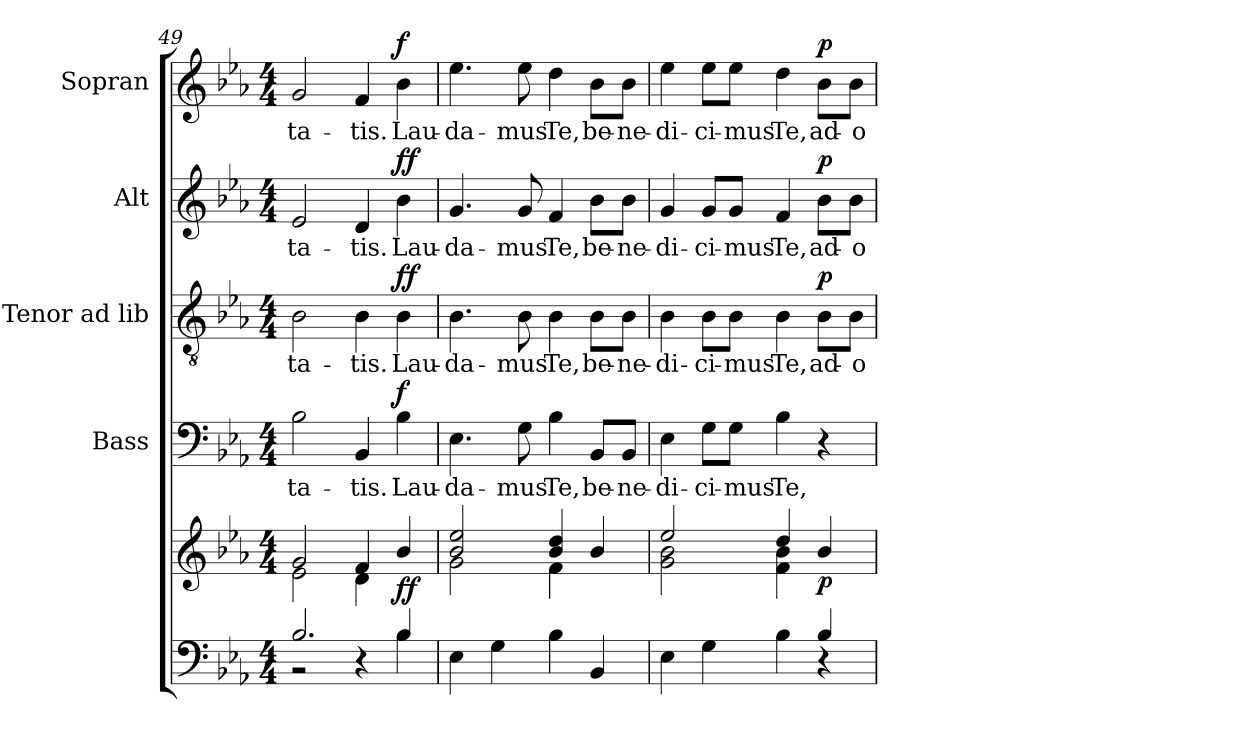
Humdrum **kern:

**kern	**kern	**dynam	**kern	**text	**dynam	**kern	**text	**dynam	**kern	**text	**dynam	**kern	**text	**dynam
*part5	*part5	*part5	*part4	*part4	*part4	*part3	*part3	*part3	*part2	*part2	*part2	*part1	*part1	*part1
*staff6	*staff5	*staff5/6	*staff4	*staff4	*staff4	*staff3	*staff3	*staff3	*staff2	*staff2	*staff2	*staff1	*staff1	*staff1
*	*	*	*I"Bass	*	*	*I"Tenor ad lib	*	*	*I"Alt	*	*	*I"Sopran	*	*
*	*	*	*I'B	*	*	*I'T	*	*	*I'A	*	*	*I'S	*	*
*clefF4	*clefG2	*	*clefF4	*	*	*clefGv2	*	*	*clefG2	*	*	*clefG2	*	*
*k[b-e-a-]	*k[b-e-a-]	*	*k[b-e-a-]	*	*	*k[b-e-a-]	*	*	*k[b-e-a-]	*	*	*k[b-e-a-]	*	*
*E-:	*E-:	*	*E-:	*	*	*E-:	*	*	*E-:	*	*	*E-:	*	*
*M4/4	*M4/4	*	*M4/4	*	*	*M4/4	*	*	*M4/4	*	*	*M4/4	*	*
=49	=49	=49	=49	=49	=49	=49	=49	=49	=49	=49	=49	=49	=49	=49
*^	*^	*	*	*	*	*	*	*	*	*	*	*	*	*
!	!	!	!	!	!	!LO:LY:b	!	!	!LO:LY:b	!	!	!LO:LY:b	!	!	!LO:LY:b	!
2.B-/	2rBB	2g/	2e-\	.	2B-\	-ta-	.	2B-\	-ta-	.	2e-/	-ta-	.	2g/	-ta-	.
!	!	!	!	!	!	!LO:LY:b	!	!	!LO:LY:b	!	!	!LO:LY:b	!	!	!LO:LY:b	!
.	4rC	4f/	4d\	.	4BB-/	-tis.	.	4B-\	-tis.	.	4d/	-tis.	.	4f/	-tis.	.
!	!	!	!	!LO:DY:b	!	!LO:LY:b	!LO:DY:a	!	!LO:LY:b	!LO:DY:a	!	!LO:LY:b	!LO:DY:a	!	!LO:LY:b	!LO:DY:a
4B-/	4B-\	4b-/	4ryy	ff	4B-\	Lau-	f	4B-\	Lau-	ff	4b-\	Lau-	ff	4b-\	Lau-	f
=50	=50	=50	=50	=50	=50	=50	=50	=50	=50	=50	=50	=50	=50	=50	=50	=50
!	!	!	!	!	!	!LO:LY:b	!	!	!LO:LY:b	!	!	!LO:LY:b	!	!	!LO:LY:b	!
*v	*v	*	*	*	*	*	*	*	*	*	*	*	*	*	*	*
4E-\	2b-/ 2ee-/	2g\	.	4.E-\	-da-	.	4.B-\	-da-	.	4.g/	-da-	.	4.ee-\	-da-	.
4G\	.	.	.	.	.	.	.	.	.	.	.	.	.	.	.
!	!	!	!	!	!LO:LY:b	!	!	!LO:LY:b	!	!	!LO:LY:b	!	!	!LO:LY:b	!
.	.	.	.	8G\	-mus	.	8B-\	-mus	.	8g/	-mus	.	8ee-\	-mus	.
!	!	!	!	!	!LO:LY:b	!	!	!LO:LY:b	!	!	!LO:LY:b	!	!	!LO:LY:b	!
4B-\	4b-/ 4dd/	4f\	.	4B-\	Te,	.	4B-\	Te,	.	4f/	Te,	.	4dd\	Te,	.
!	!	!	!	!	!LO:LY:b	!	!	!LO:LY:b	!	!	!LO:LY:b	!	!	!LO:LY:b	!
4BB-/	4b-/	4ryy	.	8BB-/L	be-	.	8B-\L	be-	.	8b-\L	be-	.	8b-\L	be-	.
!	!	!	!	!	!LO:LY:b	!	!	!LO:LY:b	!	!	!LO:LY:b	!	!	!LO:LY:b	!
.	.	.	.	8BB-/J	-ne-	.	8B-\J	-ne-	.	8b-\J	-ne-	.	8b-\J	-ne-	.
=51	=51	=51	=51	=51	=51	=51	=51	=51	=51	=51	=51	=51	=51	=51	=51
*^	*	*	*	*	*	*	*	*	*	*	*	*	*	*	*
!	!	!	!	!	!	!LO:LY:b	!	!	!LO:LY:b	!	!	!LO:LY:b	!	!	!LO:LY:b	!
4E-\	2.ryy	2ee-/	2g\ 2b-\	.	4E-\	-di-	.	4B-\	-di-	.	4g/	-di-	.	4ee-\	-di-	.
!	!	!	!	!	!	!LO:LY:b	!	!	!LO:LY:b	!	!	!LO:LY:b	!	!	!LO:LY:b	!
4G\	.	.	.	.	8G\L	-ci-	.	8B-\L	-ci-	.	8g/L	-ci-	.	8ee-\L	-ci-	.
!	!	!	!	!	!	!LO:LY:b	!	!	!LO:LY:b	!	!	!LO:LY:b	!	!	!LO:LY:b	!
.	.	.	.	.	8G\J	-mus	.	8B-\J	-mus	.	8g/J	-mus	.	8ee-\J	-mus	.
!	!	!	!	!	!	!LO:LY:b	!	!	!LO:LY:b	!	!	!LO:LY:b	!	!	!LO:LY:b	!
4B-\	.	4dd/	4f\ 4b-\	.	4B-\	Te,	.	4B-\	Te,	.	4f/	Te,	.	4dd\	Te,	.
!	!	!	!	!LO:DY:b	!	!	!	!	!LO:LY:b	!LO:DY:a	!	!LO:LY:b	!LO:DY:a	!	!LO:LY:b	!LO:DY:a
4B-/	4rC	4b-/	4ryy	p	4r	.	.	8B-\L	ad-	p	8b-\L	ad-	p	8b-\L	ad-	p
!	!	!	!	!	!	!	!	!	!LO:LY:b	!	!	!LO:LY:b	!	!	!LO:LY:b	!
.	.	.	.	.	.	.	.	8B-\J	-o-	.	8b-\J	-o-	.	8b-\J	-o-	.
*v	*v	*	*	*	*	*	*	*	*	*	*	*	*	*	*	*
*	*v	*v	*	*	*	*	*	*	*	*	*	*	*	*	*
=	=	=	=	=	=	=	=	=	=	=	=	=	=	=
*-	*-	*-	*-	*-	*-	*-	*-	*-	*-	*-	*-	*-	*-	*-
